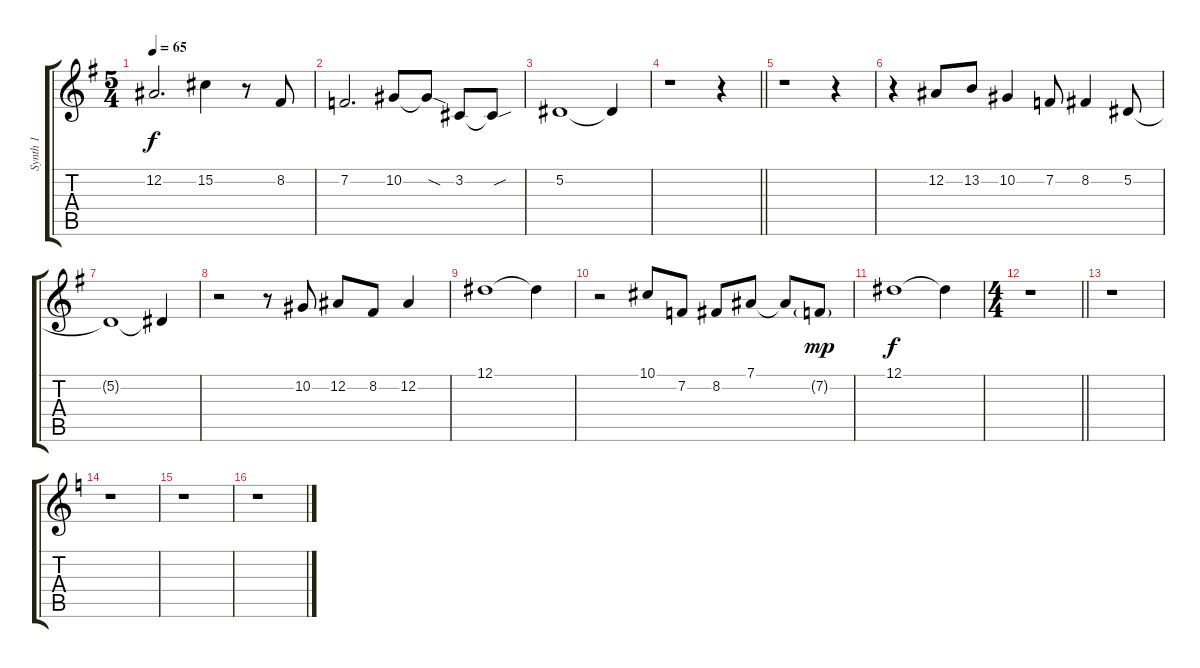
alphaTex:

\track ("Synth 1" "Synth 1") {instrument violin}
\staff {score tabs}
\tuning (Eb4 Bb3 Gb3 Db3 Ab2 Eb2) {hide}
\ts (5 4)
\tempo 65
\clef g2
\ks g
12.2.2{d dy f instrument violin} 15.2.4 r.8 8.2.8 |
7.2.2{d} 10.2.8 10.2{sod t}.8 3.2.8 3.2{sou t}.8 |
5.2.1 5.2{t}.4 |
\barLineRight lightlight
r.1 r.4 |
r.1 r.4 |
r.4 12.2.8 13.2.8 10.2.4 7.2.8 8.2.4 5.2.8 |
5.2{t}.1 5.2{t}.4 |
r.2 r.8 10.2.8 12.2.8 8.2.8 12.2.4 |
12.1.1 12.1{t}.4 |
r.2 10.1.8 7.2.8 8.2.8 7.1.8 7.1{t}.8 7.2{g}.8{dy mp} |
12.1.1{dy f} 12.1{t}.4 |
\ts (4 4)
\barLineRight lightlight
r.1 |
r.1 |
\ks c
r.1 |
r.1 |
r.1
